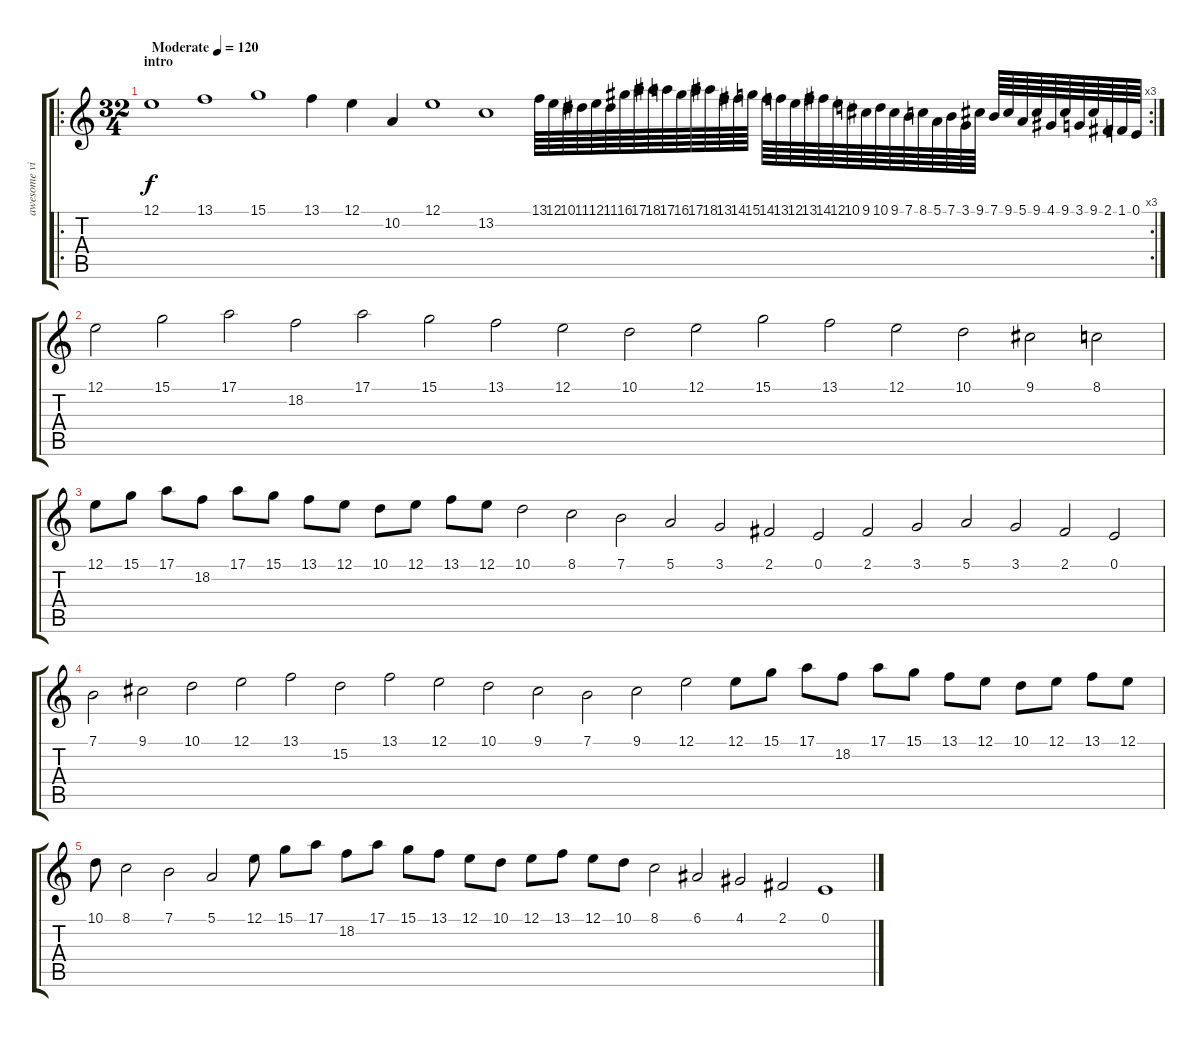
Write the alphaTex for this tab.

\track ("awesome violin" "awesome vi") {instrument violin}
\staff {score tabs}
\tuning (E4 B3 G3 D3 A2 E2) {hide}
\ro
\rc 3
\ts (32 4)
\section ("" "intro")
\tempo (120 "Moderate")
\clef g2
\ks c
12.1.1{dy f instrument violin} 13.1.1 15.1.1 13.1.4 12.1.4 10.2.4 12.1.1 13.2.1 13.1.64 12.1.64 10.1.64 11.1.64 12.1.64 11.1.64 16.1.64 17.1.64 18.1.64 17.1.64 16.1.64 17.1.64 18.1.64 13.1.64 14.1.64 15.1.64 14.1.64 13.1.64 12.1.64 13.1.64 14.1.64 12.1.64 10.1.64 9.1.64 10.1.64 9.1.64 7.1.64 8.1.64 5.1.64 7.1.64 3.1.64 9.1.64 7.1.64 9.1.64 5.1.64 9.1.64 4.1.64 9.1.64 3.1.64 9.1.64 2.1.64 1.1.64 0.1.64 |
12.1.2 15.1.2 17.1.2 18.2.2 17.1.2 15.1.2 13.1.2 12.1.2 10.1.2 12.1.2 15.1.2 13.1.2 12.1.2 10.1.2 9.1.2 8.1.2 |
12.1.8 15.1.8 17.1.8 18.2.8 17.1.8 15.1.8 13.1.8 12.1.8 10.1.8 12.1.8 13.1.8 12.1.8 10.1.2 8.1.2 7.1.2 5.1.2 3.1.2 2.1.2 0.1.2 2.1.2 3.1.2 5.1.2 3.1.2 2.1.2 0.1.2 |
7.1.2 9.1.2 10.1.2 12.1.2 13.1.2 15.2.2 13.1.2 12.1.2 10.1.2 9.1.2 7.1.2 9.1.2 12.1.2 12.1.8 15.1.8 17.1.8 18.2.8 17.1.8 15.1.8 13.1.8 12.1.8 10.1.8 12.1.8 13.1.8 12.1.8 |
10.1.8 8.1.2 7.1.2 5.1.2 12.1.8 15.1.8 17.1.8 18.2.8 17.1.8 15.1.8 13.1.8 12.1.8 10.1.8 12.1.8 13.1.8 12.1.8 10.1.8 8.1.2 6.1.2 4.1.2 2.1.2 0.1.1
